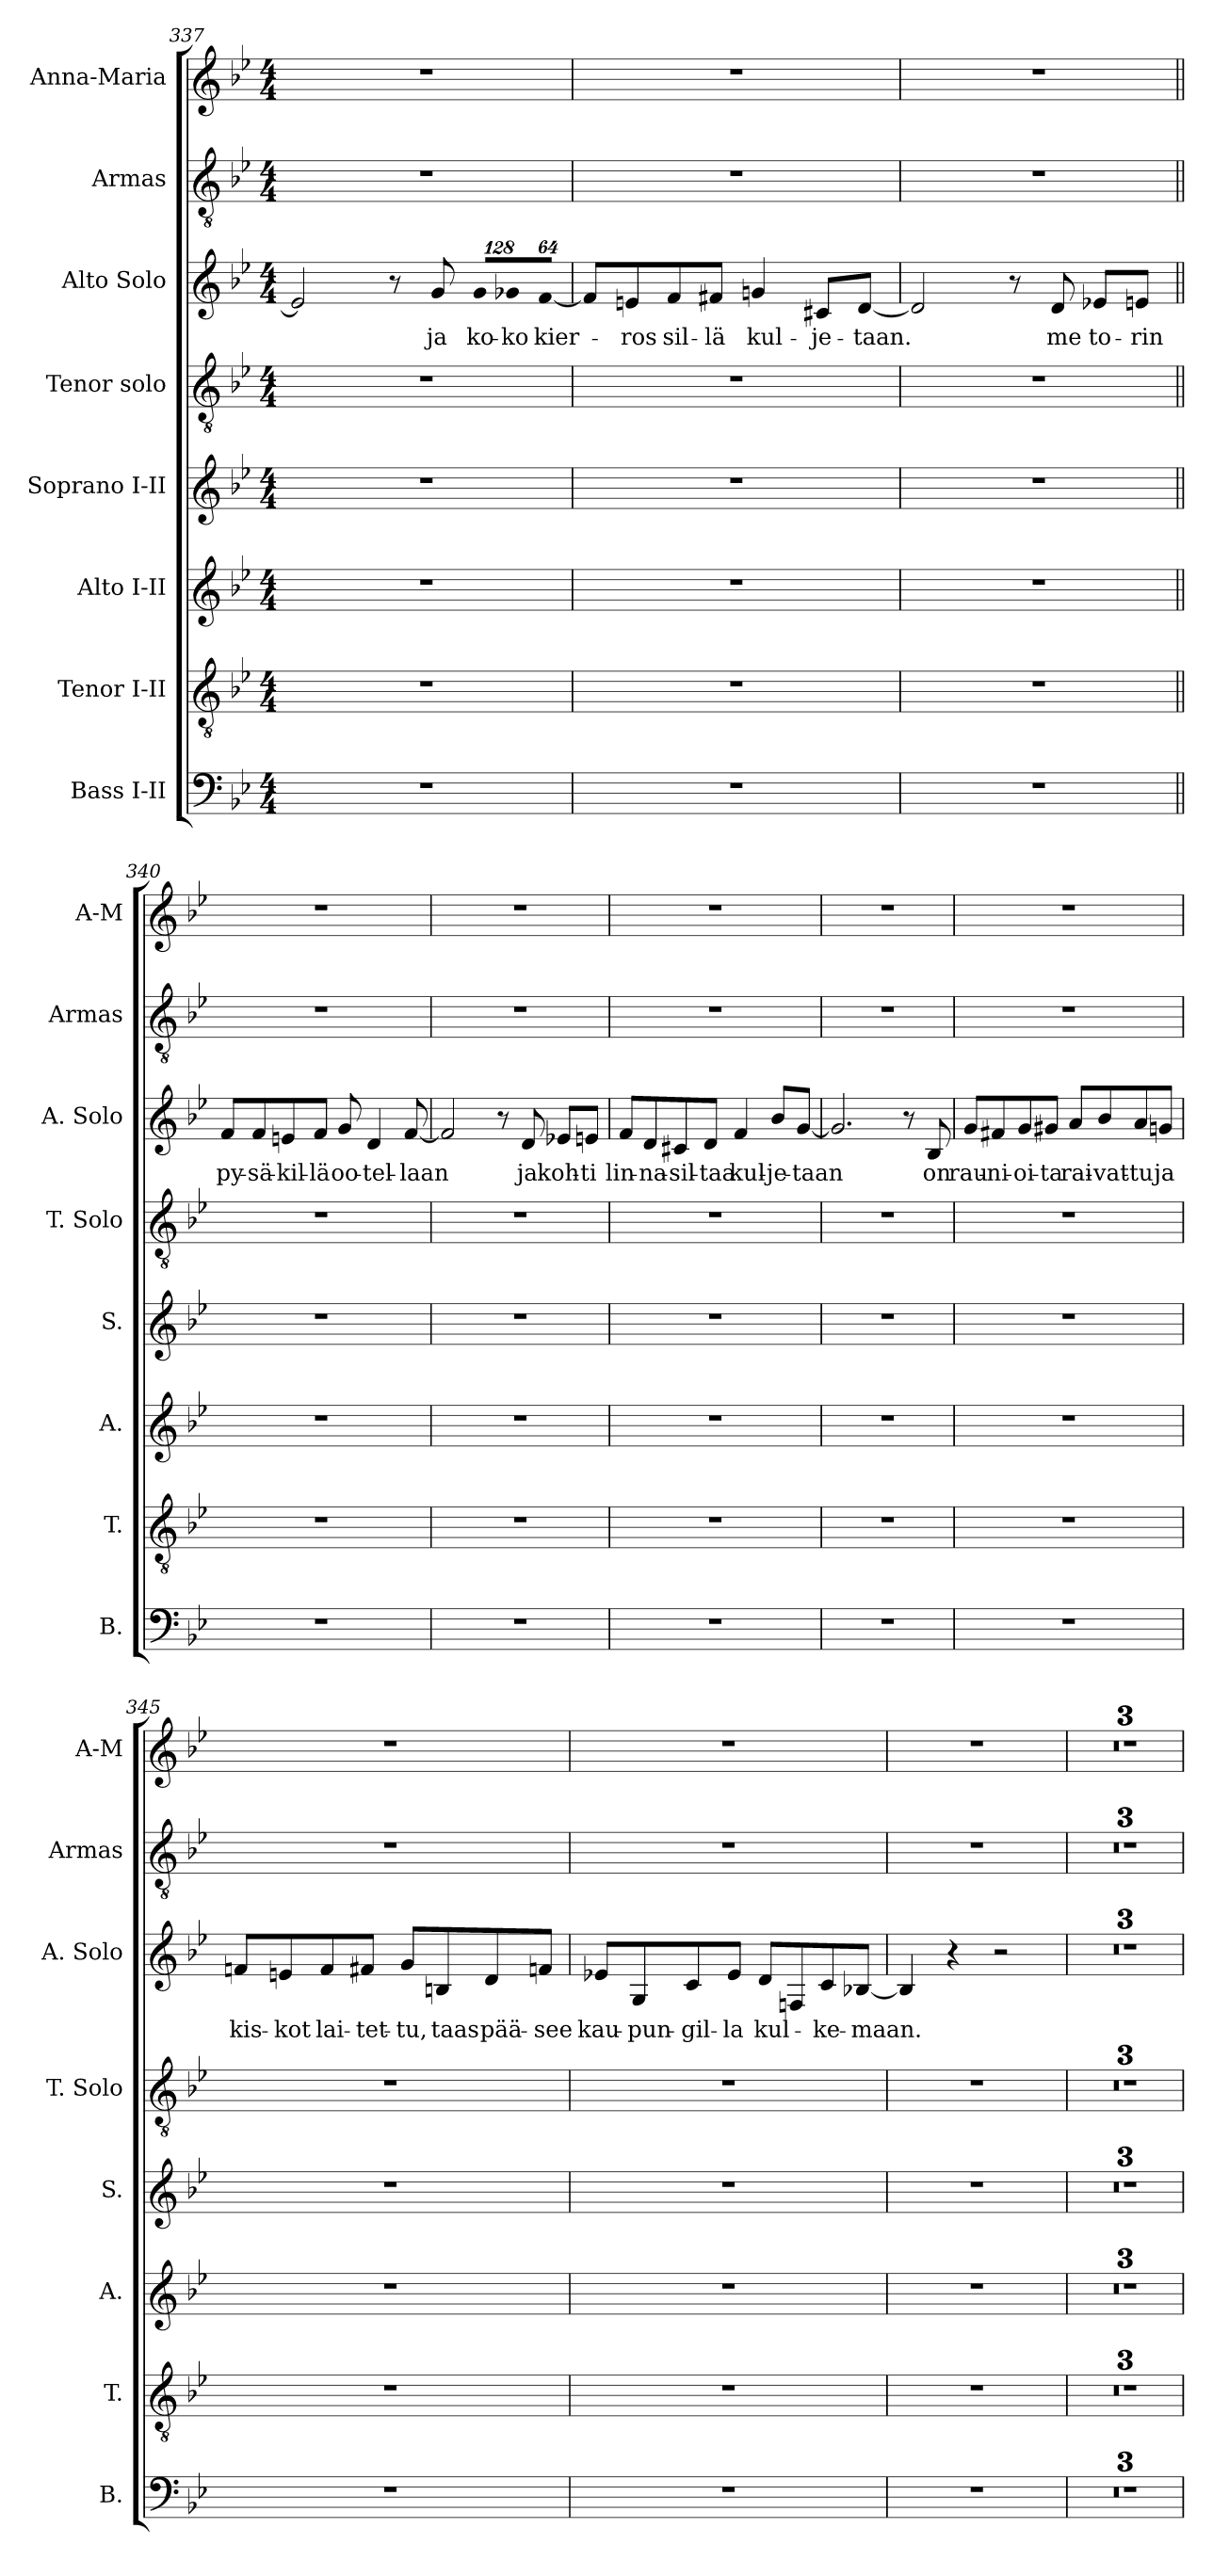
**kern	**kern	**kern	**kern	**kern	**kern	**text	**kern	**kern
*part8	*part7	*part6	*part5	*part4	*part3	*part3	*part2	*part1
*staff8	*staff7	*staff6	*staff5	*staff4	*staff3	*staff3	*staff2	*staff1
*I"Bass I-II	*I"Tenor I-II	*I"Alto I-II	*I"Soprano I-II	*I"Tenor solo	*I"Alto Solo	*	*I"Armas	*I"Anna-Maria
*I'B.	*I'T.	*I'A.	*I'S.	*I'T. Solo	*I'A. Solo	*	*I'Armas	*I'A-M
*clefF4	*clefGv2	*clefG2	*clefG2	*clefGv2	*clefG2	*	*clefGv2	*clefG2
*	*ITrd7c12	*	*	*ITrd7c12	*	*	*ITrd7c12	*
*k[b-e-]	*k[b-e-]	*k[b-e-]	*k[b-e-]	*k[b-e-]	*k[b-e-]	*	*k[b-e-]	*k[b-e-]
*B-:	*B-:	*B-:	*B-:	*B-:	*B-:	*	*B-:	*B-:
*M4/4	*M4/4	*M4/4	*M4/4	*M4/4	*M4/4	*	*M4/4	*M4/4
=337	=337	=337	=337	=337	=337	=337	=337	=337
1r	1r	1r	1r	1r	2e-i/]	.	1r	1r
.	.	.	.	.	8r	.	.	.
!	!	!	!	!	!	!LO:LY:b:color=#000000	!	!
.	.	.	.	.	8gi/	ja	.	.
*	*	*	*	*	*Xbrackettup	*	*	*
!	!	!	!	!	!LO:N:vis=8	!	!	!
!	!	!	!	!	!	!LO:LY:b:color=#000000	!	!
.	.	.	.	.	1024%85gi/L	ko-	.	.
!	!	!	!	!	!LO:N:vis=8	!	!	!
!	!	!	!	!	!	!LO:LY:b:color=#000000	!	!
.	.	.	.	.	1024%85g-Xi/	-ko	.	.
!	!	!	!	!	!LO:N:vis=8	!	!	!
!	!	!	!	!	!	!LO:LY:b:color=#000000	!	!
.	.	.	.	.	[<512%43fi/J	kier-	.	.
=338	=338	=338	=338	=338	=338	=338	=338	=338
1r	1r	1r	1r	1r	8fi/L]	.	1r	1r
!	!	!	!	!	!	!LO:LY:b:color=#000000	!	!
.	.	.	.	.	8eni/	-ros	.	.
!	!	!	!	!	!	!LO:LY:b:color=#000000	!	!
.	.	.	.	.	8fi/	sil-	.	.
!	!	!	!	!	!	!LO:LY:b:color=#000000	!	!
.	.	.	.	.	8f#Xi/J	-lä	.	.
!	!	!	!	!	!	!LO:LY:b:color=#000000	!	!
.	.	.	.	.	4gni/	kul-	.	.
!	!	!	!	!	!	!LO:LY:b:color=#000000	!	!
.	.	.	.	.	8c#Xi/L	-je-	.	.
!	!	!	!	!	!	!LO:LY:b:color=#000000	!	!
.	.	.	.	.	[<8di/J	-taan.	.	.
!!LO:LB:g=z
=339	=339	=339	=339	=339	=339	=339	=339	=339
1r	1r	1r	1r	1r	2di/]	.	1r	1r
.	.	.	.	.	8r	.	.	.
!	!	!	!	!	!	!LO:LY:b:color=#000000	!	!
.	.	.	.	.	8di/	me	.	.
!	!	!	!	!	!	!LO:LY:b:color=#000000	!	!
.	.	.	.	.	8e-Xi/L	to-	.	.
!	!	!	!	!	!	!LO:LY:b:color=#000000	!	!
.	.	.	.	.	8eni/J	-rin	.	.
=340||	=340||	=340||	=340||	=340||	=340||	=340||	=340||	=340||
!	!	!	!	!	!	!LO:LY:b:color=#000000	!	!
1r	1r	1r	1r	1r	8fi/L	py-	1r	1r
!	!	!	!	!	!	!LO:LY:b:color=#000000	!	!
.	.	.	.	.	8fi/	-sä-	.	.
!	!	!	!	!	!	!LO:LY:b:color=#000000	!	!
.	.	.	.	.	8eni/	-kil-	.	.
!	!	!	!	!	!	!LO:LY:b:color=#000000	!	!
.	.	.	.	.	8fi/J	-lä	.	.
!	!	!	!	!	!	!LO:LY:b:color=#000000	!	!
.	.	.	.	.	8gi/	oo-	.	.
!	!	!	!	!	!	!LO:LY:b:color=#000000	!	!
.	.	.	.	.	4di/	-tel-	.	.
!	!	!	!	!	!	!LO:LY:b:color=#000000	!	!
.	.	.	.	.	[<8fi/	-laan	.	.
=341	=341	=341	=341	=341	=341	=341	=341	=341
1r	1r	1r	1r	1r	2fi/]	.	1r	1r
.	.	.	.	.	8r	.	.	.
!	!	!	!	!	!	!LO:LY:b:color=#000000	!	!
.	.	.	.	.	8di/	ja	.	.
!	!	!	!	!	!	!LO:LY:b:color=#000000	!	!
.	.	.	.	.	8e-Xi/L	koh-	.	.
!	!	!	!	!	!	!LO:LY:b:color=#000000	!	!
.	.	.	.	.	8eni/J	-ti	.	.
=342	=342	=342	=342	=342	=342	=342	=342	=342
!	!	!	!	!	!	!LO:LY:b:color=#000000	!	!
1r	1r	1r	1r	1r	8fi/L	lin-	1r	1r
!	!	!	!	!	!	!LO:LY:b:color=#000000	!	!
.	.	.	.	.	8di/	-na-	.	.
!	!	!	!	!	!	!LO:LY:b:color=#000000	!	!
.	.	.	.	.	8c#Xi/	-sil-	.	.
!	!	!	!	!	!	!LO:LY:b:color=#000000	!	!
.	.	.	.	.	8di/J	-taa	.	.
!	!	!	!	!	!	!LO:LY:b:color=#000000	!	!
.	.	.	.	.	4fi/	kul-	.	.
!	!	!	!	!	!	!LO:LY:b:color=#000000	!	!
.	.	.	.	.	8b-i/L	-je-	.	.
!	!	!	!	!	!	!LO:LY:b:color=#000000	!	!
.	.	.	.	.	[<8gi/J	-taan	.	.
!!LO:PB:g=z
=343	=343	=343	=343	=343	=343	=343	=343	=343
1r	1r	1r	1r	1r	2.gi/]	.	1r	1r
.	.	.	.	.	8r	.	.	.
!	!	!	!	!	!	!LO:LY:b:color=#000000	!	!
.	.	.	.	.	8B-i/	on	.	.
=344	=344	=344	=344	=344	=344	=344	=344	=344
!	!	!	!	!	!	!LO:LY:b:color=#000000	!	!
1r	1r	1r	1r	1r	8gi/L	rau-	1r	1r
!	!	!	!	!	!	!LO:LY:b:color=#000000	!	!
.	.	.	.	.	8f#Xi/	-ni-	.	.
!	!	!	!	!	!	!LO:LY:b:color=#000000	!	!
.	.	.	.	.	8gi/	-oi-	.	.
!	!	!	!	!	!	!LO:LY:b:color=#000000	!	!
.	.	.	.	.	8g#Xi/J	-ta	.	.
!	!	!	!	!	!	!LO:LY:b:color=#000000	!	!
.	.	.	.	.	8ai/L	rai-	.	.
!	!	!	!	!	!	!LO:LY:b:color=#000000	!	!
.	.	.	.	.	8b-i/	-vat-	.	.
!	!	!	!	!	!	!LO:LY:b:color=#000000	!	!
.	.	.	.	.	8ai/	-tu	.	.
!	!	!	!	!	!	!LO:LY:b:color=#000000	!	!
.	.	.	.	.	8gni/J	ja	.	.
=345	=345	=345	=345	=345	=345	=345	=345	=345
!	!	!	!	!	!	!LO:LY:b:color=#000000	!	!
1r	1r	1r	1r	1r	8fni/L	kis-	1r	1r
!	!	!	!	!	!	!LO:LY:b:color=#000000	!	!
.	.	.	.	.	8eni/	-kot	.	.
!	!	!	!	!	!	!LO:LY:b:color=#000000	!	!
.	.	.	.	.	8fi/	lai-	.	.
!	!	!	!	!	!	!LO:LY:b:color=#000000	!	!
.	.	.	.	.	8f#Xi/J	-tet-	.	.
!	!	!	!	!	!	!LO:LY:b:color=#000000	!	!
.	.	.	.	.	8gi/L	-tu,	.	.
!	!	!	!	!	!	!LO:LY:b:color=#000000	!	!
.	.	.	.	.	8Bni/	taas	.	.
!	!	!	!	!	!	!LO:LY:b:color=#000000	!	!
.	.	.	.	.	8di/	pää-	.	.
!	!	!	!	!	!	!LO:LY:b:color=#000000	!	!
.	.	.	.	.	8fni/J	-see	.	.
!!LO:LB:g=z
=346	=346	=346	=346	=346	=346	=346	=346	=346
!	!	!	!	!	!	!LO:LY:b:color=#000000	!	!
1r	1r	1r	1r	1r	8e-Xi/L	kau-	1r	1r
!	!	!	!	!	!	!LO:LY:b:color=#000000	!	!
.	.	.	.	.	8Gi/	-pun-	.	.
!	!	!	!	!	!	!LO:LY:b:color=#000000	!	!
.	.	.	.	.	8ci/	-gil-	.	.
!	!	!	!	!	!	!LO:LY:b:color=#000000	!	!
.	.	.	.	.	8e-i/J	-la	.	.
!	!	!	!	!	!	!LO:LY:b:color=#000000	!	!
.	.	.	.	.	8di/L	kul-	.	.
.	.	.	.	.	8Fni/	.	.	.
!	!	!	!	!	!	!LO:LY:b:color=#000000	!	!
.	.	.	.	.	8ci/	-ke-	.	.
!	!	!	!	!	!	!LO:LY:b:color=#000000	!	!
.	.	.	.	.	[<8B-Xi/J	-maan.	.	.
=347	=347	=347	=347	=347	=347	=347	=347	=347
1r	1r	1r	1r	1r	4B-i/]	.	1r	1r
.	.	.	.	.	4r	.	.	.
.	.	.	.	.	2r	.	.	.
=348	=348	=348	=348	=348	=348	=348	=348	=348
1r	1r	1r	1r	1r	1r	.	1r	1r
=349	=349	=349	=349	=349	=349	=349	=349	=349
1r	1r	1r	1r	1r	1r	.	1r	1r
=350	=350	=350	=350	=350	=350	=350	=350	=350
1r	1r	1r	1r	1r	1r	.	1r	1r
=	=	=	=	=	=	=	=	=
*-	*-	*-	*-	*-	*-	*-	*-	*-
